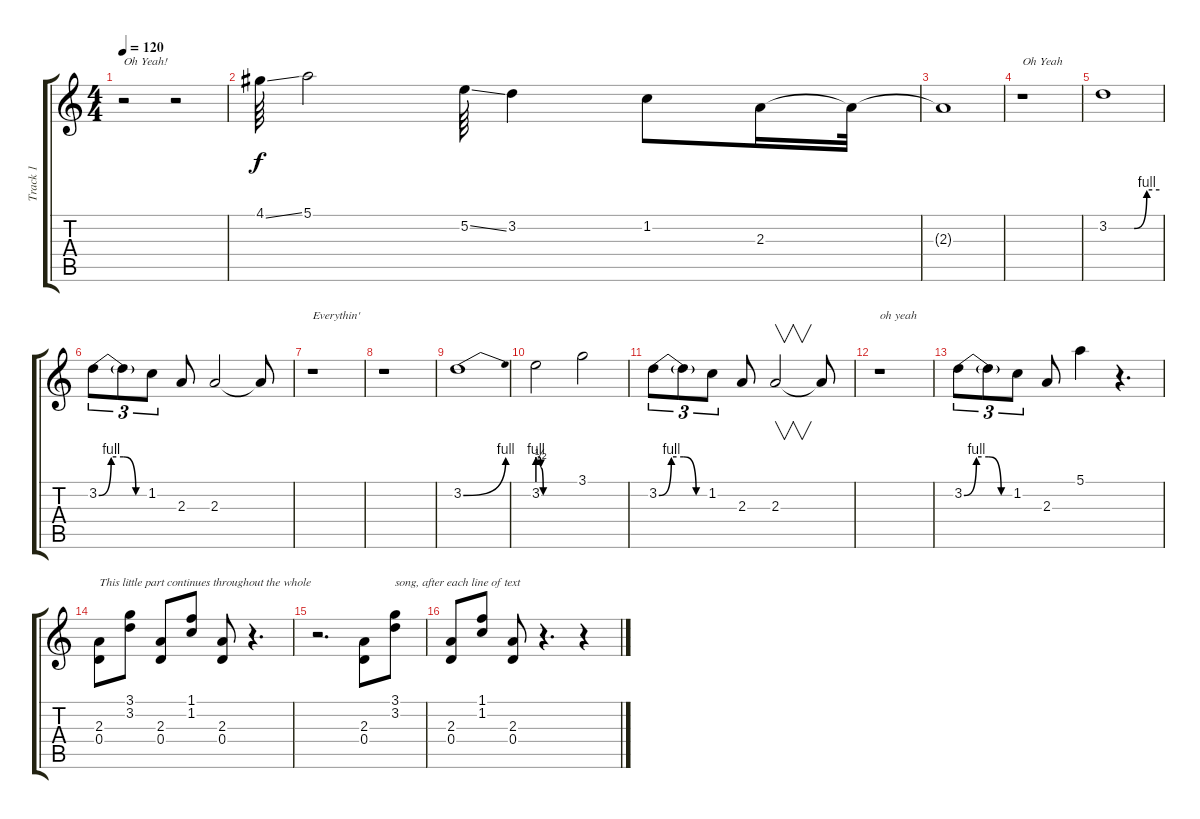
\track ("Track 1" "Track 1") {instrument electricguitarclean}
\staff {score tabs}
\tuning (E4 B3 G3 D3 A2 E2) {hide}
\ts (4 4)
\tempo 120
\clef g2
\ks c
r.2{txt "Oh Yeah!" dy f instrument electricguitarclean} r.2 |
4.1{ss}.64 5.1.2 5.2{ss}.64 3.2.4 1.2.8 2.3.16 2.3{t}.32 |
2.3{t}.1 |
r.1{txt "Oh Yeah"} |
3.2{be (custom 0 0 30 0 45 4 60 4)}.1 |
3.2{be (custom 0 0 15 4 30 4 45 0 60 0)}.8{tu (3 2)} 3.2{t}.8{tu (3 2)} 1.2.8{tu (3 2)} 2.3.8 2.3.2 2.3{t}.8 |
r.1{txt "Everythin'"} |
r.1 |
3.2{be (bend 0 0 60 4)}.1 |
3.2{be (custom 0 4 2 4 5 2 9 0 13 0 20 0 40 0 60 0)}.2 3.1.2 |
3.2{be (custom 0 0 15 4 30 4 45 0 60 0)}.8{tu (3 2)} 3.2{t}.8{tu (3 2)} 1.2.8{tu (3 2)} 2.3.8 2.3.2{v} 2.3{t}.8 |
r.1{txt "oh yeah"} |
3.2{be (custom 0 0 15 4 30 4 45 0 60 0)}.8{tu (3 2)} 3.2{t}.8{tu (3 2)} 1.2.8{tu (3 2)} 2.3.8 5.1.4 r.4{d} |
(2.3 0.4).8{txt "This little part continues throughout the whole" instrument distortionguitar} (3.1 3.2).8 (2.3 0.4).8 (1.1 1.2).8 (2.3 0.4).8 r.4{d} |
r.2{d instrument distortionguitar} (2.3 0.4).8 (3.1 3.2).8{txt "song, after each line of text"} |
(2.3 0.4).8{instrument distortionguitar} (1.1 1.2).8 (2.3 0.4).8 r.4{d} r.4
